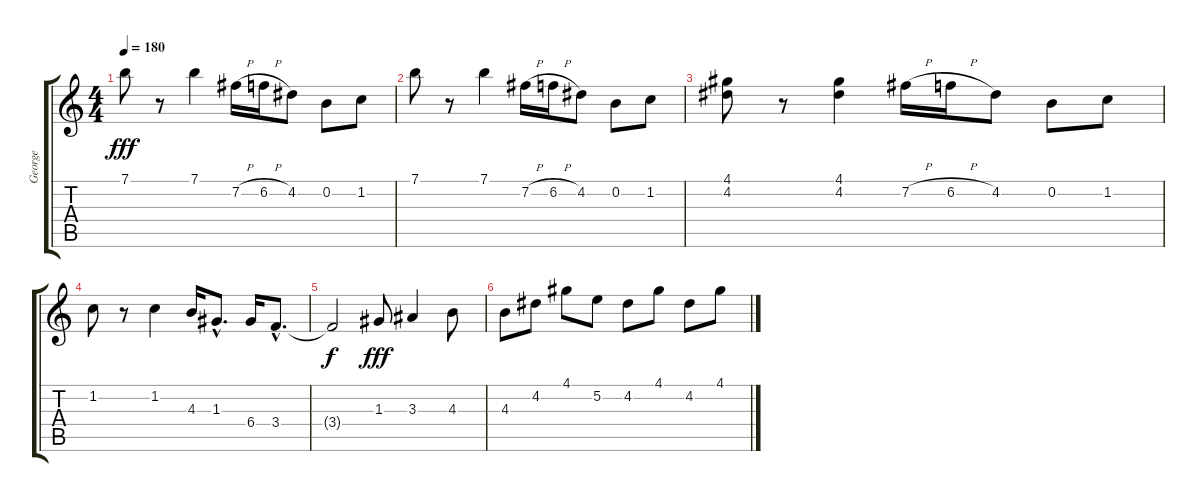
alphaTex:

\track ("George" "George") {instrument overdrivenguitar}
\staff {score tabs}
\tuning (E4 B3 G3 D3 A2 E2) {hide}
\ts (4 4)
\tempo 180
\clef g2
\ks c
7.1.8{dy fff} r.8 7.1.4 7.2{h}.16 6.2{h}.16 4.2.8 0.2.8 1.2.8 |
7.1.8{volume 11} r.8 7.1.4 7.2{h}.16 6.2{h}.16 4.2.8 0.2.8 1.2.8 |
(4.1 4.2).8{volume 8} r.8 (4.1 4.2).4 7.2{h}.16 6.2{h}.16 4.2.8 0.2.8 1.2.8 |
1.2.8{volume 5} r.8 1.2.4 4.3.16 1.3{hac}.8{d} 6.4.16 3.4{hac}.8{d} |
3.4{t}.2{dy f volume 3} 1.3.8{dy fff} 3.3.4 4.3.8 |
4.3.8{volume 1} 4.2.8 4.1.8 5.2.8 4.2.8 4.1.8 4.2.8 4.1.8
